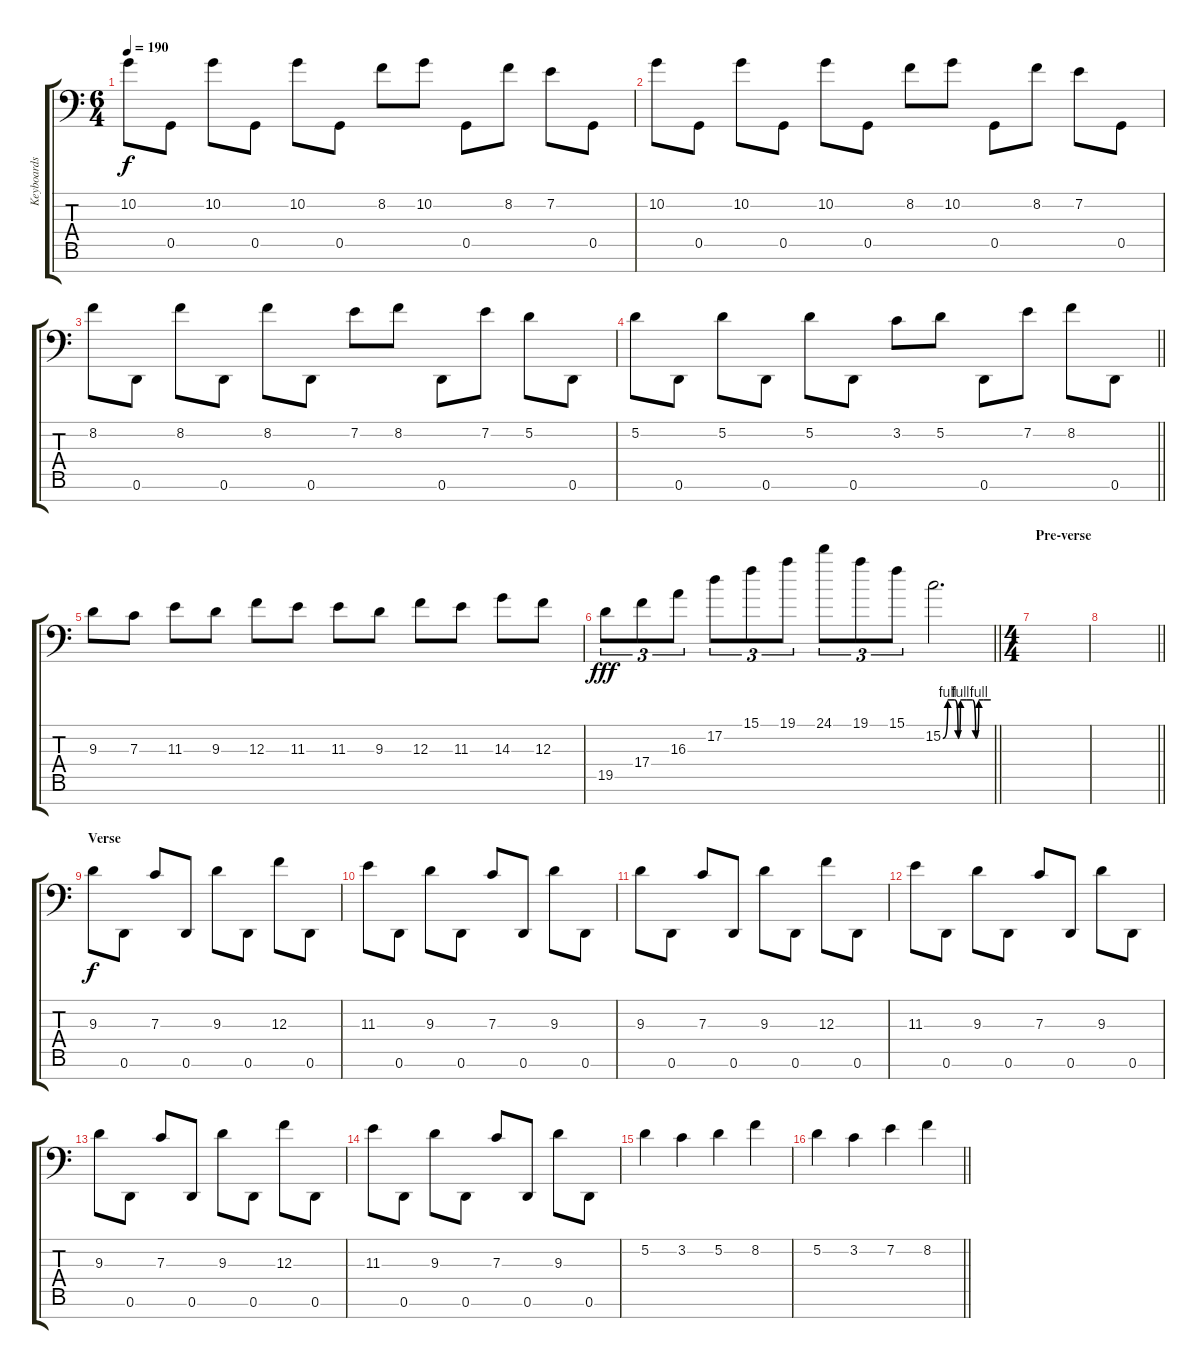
\track ("Keyboards" "Keyboards") {instrument stringensemble1}
\staff {score tabs}
\tuning (D4 A3 F3 C3 G2 D2 A1) {hide}
\ts (6 4)
\tempo 190
\clef f4
\ks c
10.2.8{dy f} 0.5.8 10.2.8 0.5.8 10.2.8 0.5.8 8.2.8 10.2.8 0.5.8 8.2.8 7.2.8 0.5.8 |
10.2.8 0.5.8 10.2.8 0.5.8 10.2.8 0.5.8 8.2.8 10.2.8 0.5.8 8.2.8 7.2.8 0.5.8 |
8.2.8 0.6.8 8.2.8 0.6.8 8.2.8 0.6.8 7.2.8 8.2.8 0.6.8 7.2.8 5.2.8 0.6.8 |
\barLineRight lightlight
5.2.8 0.6.8 5.2.8 0.6.8 5.2.8 0.6.8 3.2.8 5.2.8 0.6.8 7.2.8 8.2.8 0.6.8 |
9.3.8{instrument lead2sawtooth} 7.3.8 11.3.8 9.3.8 12.3.8 11.3.8 11.3.8 9.3.8 12.3.8 11.3.8 14.3.8 12.3.8 |
\barLineRight lightlight
19.5.8{tu (3 2) dy fff} 17.4.8{tu (3 2)} 16.3.8{tu (3 2)} 17.2.8{tu (3 2)} 15.1.8{tu (3 2)} 19.1.8{tu (3 2)} 24.1.8{tu (3 2)} 19.1.8{tu (3 2)} 15.1.8{tu (3 2)} 15.2{be (custom 0 0 6 4 15 4 19 0 22 4 30 4 37 4 41 0 45 4 51 4 60 4)}.2{d} |
\ts (4 4)
\section ("" "Pre-verse")
|
\barLineRight lightlight
|
\section ("" "Verse")
9.3.8{dy f volume 16 balance 8 instrument stringensemble1} 0.6.8 7.3.8 0.6.8 9.3.8 0.6.8 12.3.8 0.6.8 |
11.3.8 0.6.8 9.3.8 0.6.8 7.3.8 0.6.8 9.3.8 0.6.8 |
9.3.8 0.6.8 7.3.8 0.6.8 9.3.8 0.6.8 12.3.8 0.6.8 |
11.3.8 0.6.8 9.3.8 0.6.8 7.3.8 0.6.8 9.3.8 0.6.8 |
9.3.8 0.6.8 7.3.8 0.6.8 9.3.8 0.6.8 12.3.8 0.6.8 |
11.3.8 0.6.8 9.3.8 0.6.8 7.3.8 0.6.8 9.3.8 0.6.8 |
5.2.4 3.2.4 5.2.4 8.2.4 |
\barLineRight lightlight
5.2.4 3.2.4 7.2.4 8.2.4
